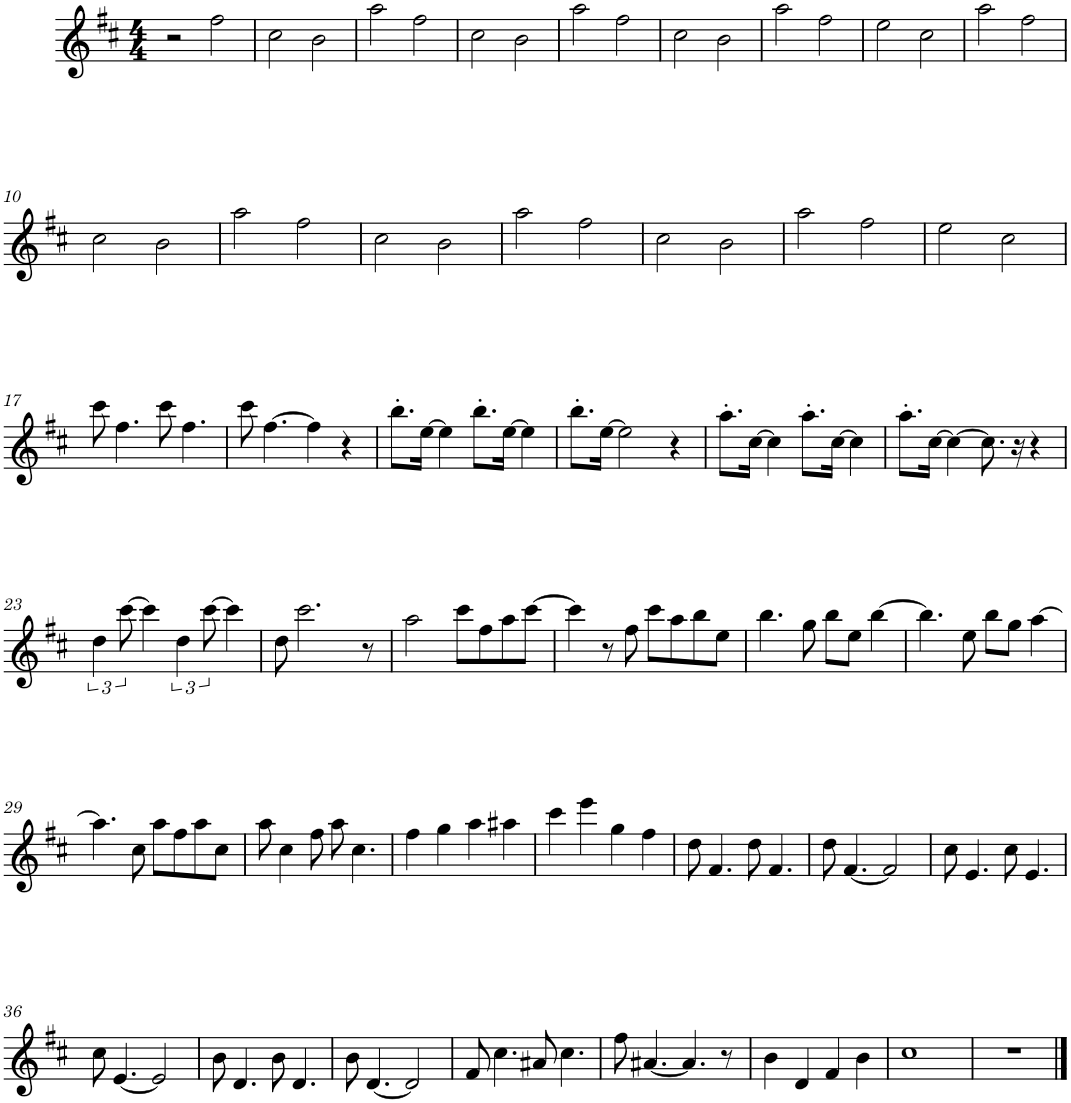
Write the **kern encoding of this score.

**kern
*part1
*staff1
*I"Piano, E-Piano Basic
*I'Pno.
*clefG2
*k[f#c#]
*M4/4
=1
2r
2ff#\
=2
2cc#\
2b\
=3
2aa\
2ff#\
=4
2cc#\
2b\
=5
2aa\
2ff#\
=6
2cc#\
2b\
=7
2aa\
2ff#\
=8
2ee\
2cc#\
=9
2aa\
2ff#\
!!LO:LB:g=z
=10
2cc#\
2b\
=11
2aa\
2ff#\
=12
2cc#\
2b\
=13
2aa\
2ff#\
=14
2cc#\
2b\
=15
2aa\
2ff#\
=16
2ee\
2cc#\
!!LO:LB:g=z
=17
8ccc#\
4.ff#\
8ccc#\
4.ff#\
=18
8ccc#\
[4.ff#\
4ff#\]
4r
=19
8.bb'\L
[16ee\Jk
4ee\]
8.bb'\L
[16ee\Jk
4ee\]
=20
8.bb'\L
[16ee\Jk
2ee\]
4r
=21
8.aa'\L
[16cc#\Jk
4cc#\]
8.aa'\L
[16cc#\Jk
4cc#\]
=22
8.aa'\L
[16cc#\Jk
4cc#\_
8.cc#\]
16r
4r
!!LO:LB:g=z
=23
6dd\
[12ccc#\
4ccc#\]
6dd\
[12ccc#\
4ccc#\]
=24
8dd\
2.ccc#\
8r
=25
2aa\
8ccc#\L
8ff#\
8aa\
[8ccc#\J
=26
4ccc#\]
8r
8ff#\
8ccc#\L
8aa\
8bb\
8ee\J
=27
4.bb\
8gg\
8bb\L
8ee\J
[4bb\
=28
4.bb\]
8ee\
8bb\L
8gg\J
[4aa\
!!LO:LB:g=z
=29
4.aa\]
8cc#\
8aa\L
8ff#\
8aa\
8cc#\J
=30
8aa\
4cc#\
8ff#\
8aa\
4.cc#\
=31
4ff#\
4gg\
4aa\
4aa#X\
=32
4ccc#\
4eee\
4gg\
4ff#\
=33
8dd\
4.f#/
8dd\
4.f#/
=34
8dd\
[4.f#/
2f#/]
=35
8cc#\
4.e/
8cc#\
4.e/
!!LO:LB:g=z
=36
8cc#\
[4.e/
2e/]
=37
8b\
4.d/
8b\
4.d/
=38
8b\
[4.d/
2d/]
=39
8f#/
4.cc#\
8a#X/
4.cc#\
=40
8ff#\
[4.a#X/
4.a#/]
8r
=41
4b\
4d/
4f#/
4b\
=42
1cc#
=43
1r
==
*-
